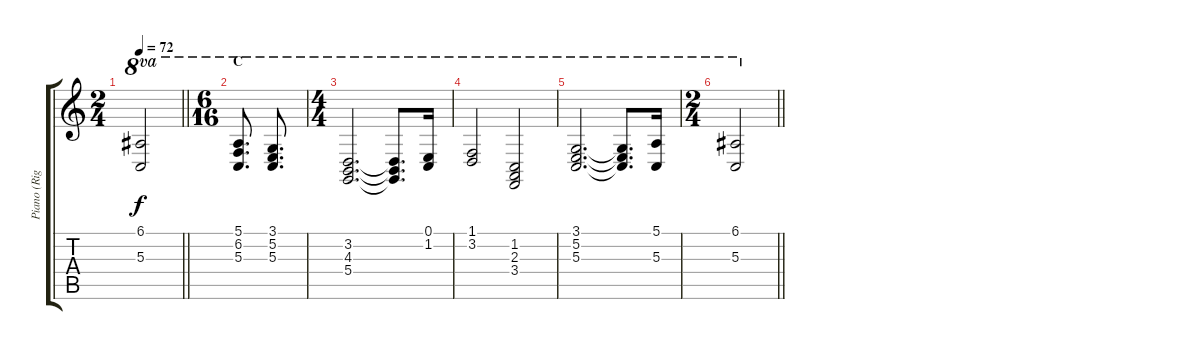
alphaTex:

\track ("Piano (Right Hand)" "Piano (Rig") {instrument electricgrandpiano}
\staff {score tabs}
\tuning (E4 B3 G3 D3 A2 E2) {hide}
\ts (2 4)
\tempo 72
\clef g2
\barLineRight lightlight
\ks c
(6.1 5.3).2{ot 8va dy f} |
\ts (6 16)
\section ("" "C")
(5.1 6.2 5.3).8{d ot 8va volume 0} (3.1 5.2 5.3).8{d ot 8va} |
\ts (4 4)
(3.2 4.3 5.4).2{d ot 8va} (3.2{t} 4.3{t} 5.4{t}).8{d ot 8va} (0.1 1.2).16{ot 8va} |
(1.1 3.2).2{ot 8va} (1.2 2.3 3.4).2{ot 8va} |
(3.1 5.2 5.3).2{d ot 8va} (3.1{t} 5.2{t} 5.3{t}).8{d ot 8va} (5.1 5.3).16{ot 8va} |
\ts (2 4)
\barLineRight lightlight
(6.1 5.3).2{ot 8va}
